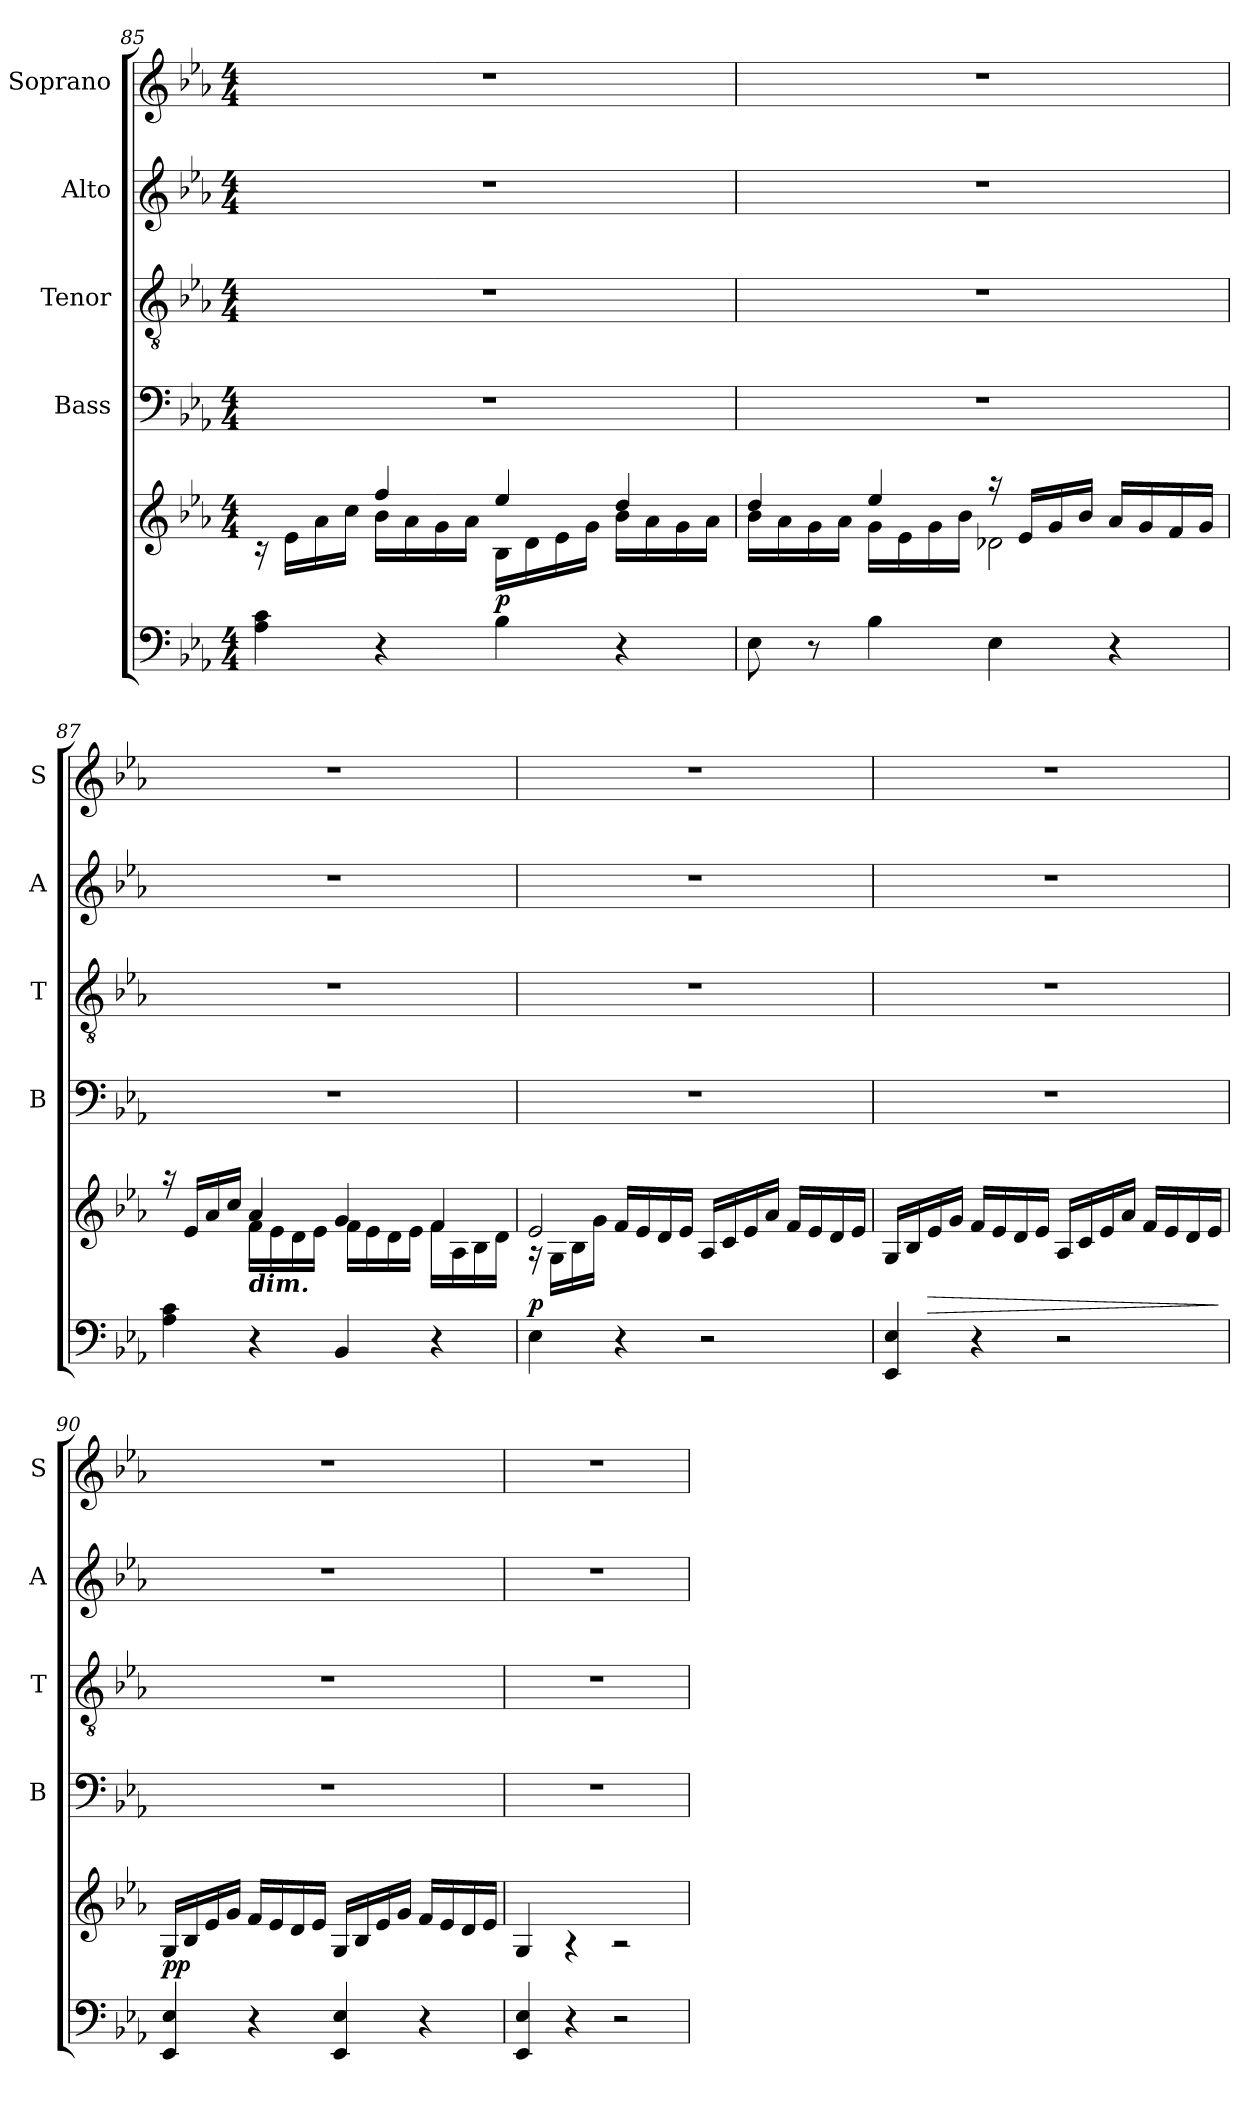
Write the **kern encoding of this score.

**kern	**dynam	**kern	**dynam	**kern	**kern	**kern	**kern
*part6	*part6	*part5	*part5	*part4	*part3	*part2	*part1
*staff6	*staff6	*staff5	*staff5	*staff4	*staff3	*staff2	*staff1
*	*	*	*	*I"Bass	*I"Tenor	*I"Alto	*I"Soprano
*	*	*	*	*I'B	*I'T	*I'A	*I'S
*clefF4	*	*clefG2	*	*clefF4	*clefGv2	*clefG2	*clefG2
*k[b-e-a-]	*	*k[b-e-a-]	*	*k[b-e-a-]	*k[b-e-a-]	*k[b-e-a-]	*k[b-e-a-]
*E-:	*	*E-:	*	*E-:	*E-:	*E-:	*E-:
*M4/4	*	*M4/4	*	*M4/4	*M4/4	*M4/4	*M4/4
=85	=85	=85	=85	=85	=85	=85	=85
*	*	*^	*	*	*	*	*
4A-\ 4c\	.	4ryy	16rc	.	1r	1r	1r	1r
.	.	.	16e-\LL	.	.	.	.	.
.	.	.	16a-\	.	.	.	.	.
.	.	.	16cc\JJ	.	.	.	.	.
4r	.	4ff/	16b-\LL	.	.	.	.	.
.	.	.	16a-\	.	.	.	.	.
.	.	.	16g\	.	.	.	.	.
.	.	.	16a-\JJ	.	.	.	.	.
!	!LO:DY:a	!	!	!	!	!	!	!
4B-\	p	4ee-/	16B-\LL	.	.	.	.	.
.	.	.	16d\	.	.	.	.	.
.	.	.	16e-\	.	.	.	.	.
.	.	.	16g\JJ	.	.	.	.	.
4r	.	4dd/	16b-\LL	.	.	.	.	.
.	.	.	16a-\	.	.	.	.	.
.	.	.	16g\	.	.	.	.	.
.	.	.	16a-\JJ	.	.	.	.	.
=86	=86	=86	=86	=86	=86	=86	=86	=86
8E-\	.	4dd/	16b-\LL	.	1r	1r	1r	1r
.	.	.	16a-\	.	.	.	.	.
8r	.	.	16g\	.	.	.	.	.
.	.	.	16a-\JJ	.	.	.	.	.
4B-\	.	4ee-/	16g\LL	.	.	.	.	.
.	.	.	16e-\	.	.	.	.	.
.	.	.	16g\	.	.	.	.	.
.	.	.	16b-\JJ	.	.	.	.	.
4E-\	.	16raa	2d-X\	.	.	.	.	.
.	.	16e-/LL	.	.	.	.	.	.
.	.	16g/	.	.	.	.	.	.
.	.	16b-/JJ	.	.	.	.	.	.
4r	.	16a-/LL	.	.	.	.	.	.
.	.	16g/	.	.	.	.	.	.
.	.	16f/	.	.	.	.	.	.
.	.	16g/JJ	.	.	.	.	.	.
!!LO:LB:g=z
=87	=87	=87	=87	=87	=87	=87	=87	=87
4A-\ 4c\	.	16raa	4ryy	.	1r	1r	1r	1r
.	.	16e-/LL	.	.	.	.	.	.
.	.	16a-/	.	.	.	.	.	.
.	.	16cc/JJ	.	.	.	.	.	.
!	!	!LO:TX:b:Bi:t=dim.	!	!	!	!	!	!
4r	.	4a-/	16f\LL	.	.	.	.	.
.	.	.	16e-\	.	.	.	.	.
.	.	.	16d\	.	.	.	.	.
.	.	.	16e-\JJ	.	.	.	.	.
4BB-/	.	4g/	16f\LL	.	.	.	.	.
.	.	.	16e-\	.	.	.	.	.
.	.	.	16d\	.	.	.	.	.
.	.	.	16e-\JJ	.	.	.	.	.
4r	.	4f/	16f\LL	.	.	.	.	.
.	.	.	16A-\	.	.	.	.	.
.	.	.	16B-\	.	.	.	.	.
.	.	.	16d\JJ	.	.	.	.	.
=88	=88	=88	=88	=88	=88	=88	=88	=88
!	!	!	!	!LO:DY:b	!	!	!	!
4E-\	.	2e-/	16r	p	1r	1r	1r	1r
.	.	.	16G\LL	.	.	.	.	.
.	.	.	16B-\	.	.	.	.	.
.	.	.	16g\JJ	.	.	.	.	.
4r	.	.	16f/LL	.	.	.	.	.
.	.	.	16e-/	.	.	.	.	.
.	.	.	16d/	.	.	.	.	.
.	.	.	16e-/JJ	.	.	.	.	.
2r	.	2ryy	16A-/LL	.	.	.	.	.
.	.	.	16c/	.	.	.	.	.
.	.	.	16e-/	.	.	.	.	.
.	.	.	16a-/JJ	.	.	.	.	.
.	.	.	16f/LL	.	.	.	.	.
.	.	.	16e-/	.	.	.	.	.
.	.	.	16d/	.	.	.	.	.
.	.	.	16e-/JJ	.	.	.	.	.
=89	=89	=89	=89	=89	=89	=89	=89	=89
4EE-/ 4E-/	.	1ryy	16G/LL	.	1r	1r	1r	1r
.	.	.	16B-/	.	.	.	.	.
!	!	!	!	!LO:HP:b	!	!	!	!
.	.	.	16e-/	>	.	.	.	.
.	.	.	16g/JJ	.	.	.	.	.
4r	.	.	16f/LL	.	.	.	.	.
.	.	.	16e-/	.	.	.	.	.
.	.	.	16d/	.	.	.	.	.
.	.	.	16e-/JJ	.	.	.	.	.
2r	.	.	16A-/LL	.	.	.	.	.
.	.	.	16c/	.	.	.	.	.
.	.	.	16e-/	.	.	.	.	.
.	.	.	16a-/JJ	.	.	.	.	.
.	.	.	16f/LL	.	.	.	.	.
.	.	.	16e-/	.	.	.	.	.
.	.	.	16d/	.	.	.	.	.
.	.	.	16e-/JJ	.	.	.	.	.
*	*	*v	*v	*	*	*	*	*
.	.	.	]	.	.	.	.
=90	=90	=90	=90	=90	=90	=90	=90
*	*	*^	*	*	*	*	*
!	!	!	!	!LO:DY:b	!	!	!	!
4EE-/ 4E-/	.	1ryy	16G/LL	pp	1r	1r	1r	1r
.	.	.	16B-/	.	.	.	.	.
.	.	.	16e-/	.	.	.	.	.
.	.	.	16g/JJ	.	.	.	.	.
4r	.	.	16f/LL	.	.	.	.	.
.	.	.	16e-/	.	.	.	.	.
.	.	.	16d/	.	.	.	.	.
.	.	.	16e-/JJ	.	.	.	.	.
4EE-/ 4E-/	.	.	16G/LL	.	.	.	.	.
.	.	.	16B-/	.	.	.	.	.
.	.	.	16e-/	.	.	.	.	.
.	.	.	16g/JJ	.	.	.	.	.
4r	.	.	16f/LL	.	.	.	.	.
.	.	.	16e-/	.	.	.	.	.
.	.	.	16d/	.	.	.	.	.
.	.	.	16e-/JJ	.	.	.	.	.
=91	=91	=91	=91	=91	=91	=91	=91	=91
4EE-/ 4E-/	.	1ryy	4G/	.	1r	1r	1r	1r
4r	.	.	4r	.	.	.	.	.
2r	.	.	2r	.	.	.	.	.
*	*	*v	*v	*	*	*	*	*
=	=	=	=	=	=	=	=
*-	*-	*-	*-	*-	*-	*-	*-
